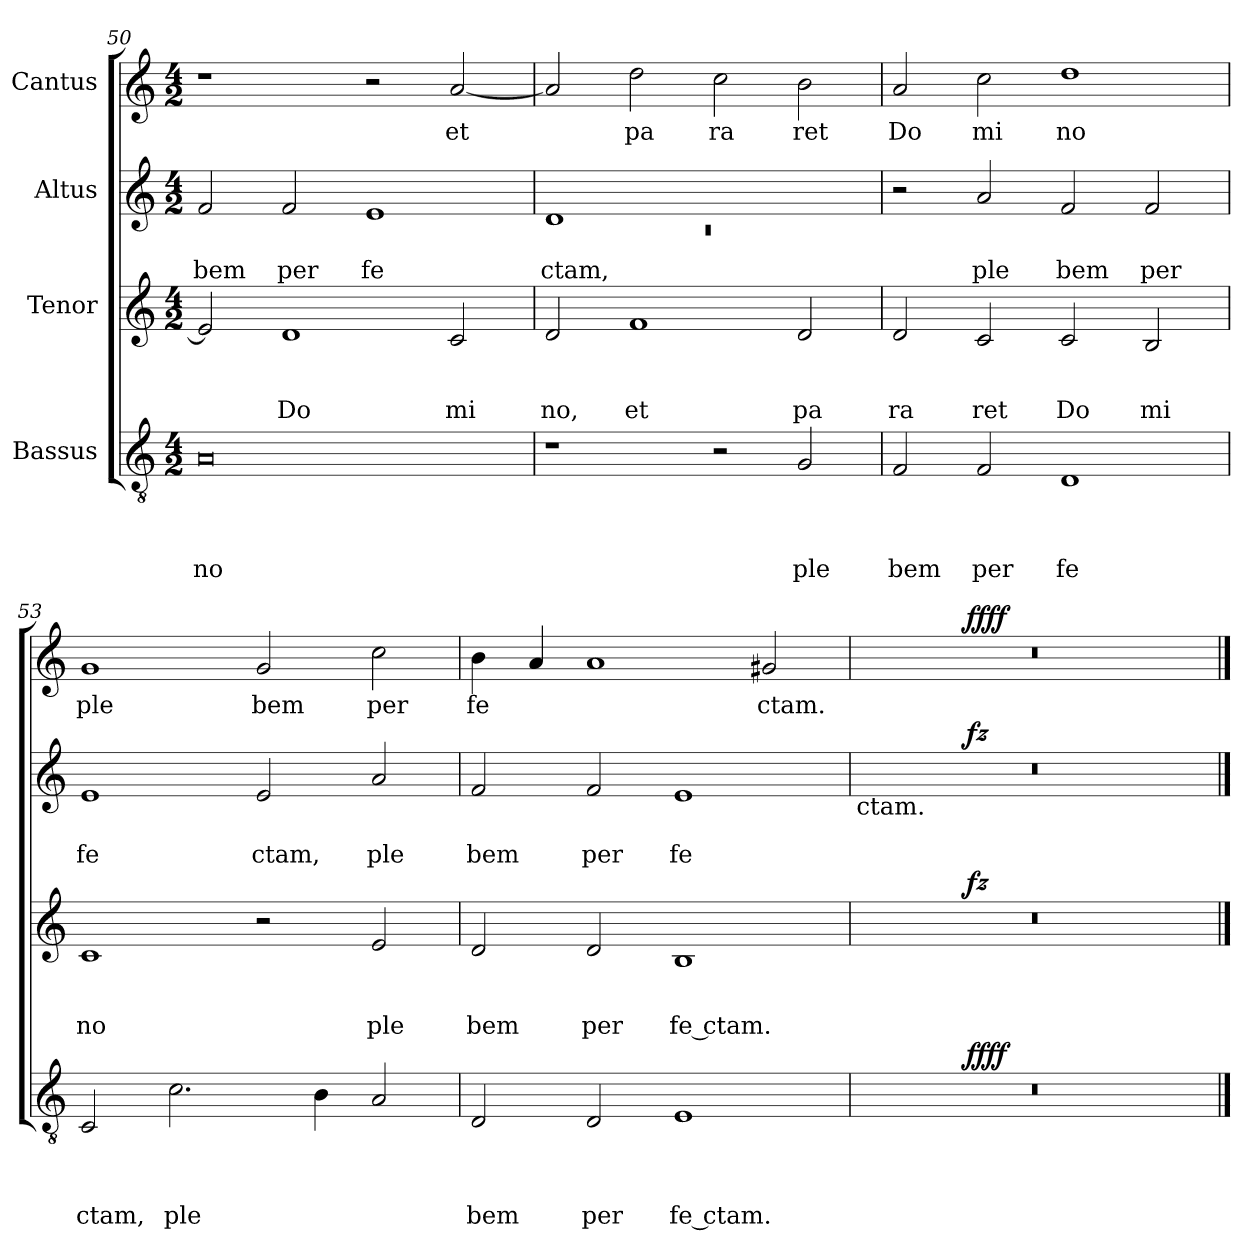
**kern	**text	**text	**text	**text	**dynam	**kern	**text	**text	**text	**dynam	**kern	**text	**text	**dynam	**kern	**text	**dynam
*part4	*part4	*part4	*part4	*part4	*part4	*part3	*part3	*part3	*part3	*part3	*part2	*part2	*part2	*part2	*part1	*part1	*part1
*staff4	*staff4	*staff4	*staff4	*staff4	*staff4	*staff3	*staff3	*staff3	*staff3	*staff3	*staff2	*staff2	*staff2	*staff2	*staff1	*staff1	*staff1
*I"Bassus	*	*	*	*	*	*I"Tenor	*	*	*	*	*I"Altus	*	*	*	*I"Cantus	*	*
*clefGv2	*	*	*	*	*	*clefG2	*	*	*	*	*clefG2	*	*	*	*clefG2	*	*
*k[]	*	*	*	*	*	*k[]	*	*	*	*	*k[]	*	*	*	*k[]	*	*
*C:	*	*	*	*	*	*C:	*	*	*	*	*C:	*	*	*	*C:	*	*
*M4/2	*	*	*	*	*	*M4/2	*	*	*	*	*M4/2	*	*	*	*M4/2	*	*
=50	=50	=50	=50	=50	=50	=50	=50	=50	=50	=50	=50	=50	=50	=50	=50	=50	=50
!	!	!	!	!LO:LY:b	!	!	!	!	!	!	!	!	!LO:LY:b	!	!	!	!
0A	.	.	.	no	.	2e/]	.	.	.	.	2f/	.	bem	.	1r	.	.
!	!	!	!	!	!	!	!	!	!LO:LY:b	!	!	!	!LO:LY:b	!	!	!	!
.	.	.	.	.	.	1d	.	.	Do	.	2f/	.	per	.	.	.	.
!	!	!	!	!	!	!	!	!	!	!	!	!	!LO:LY:b	!	!	!	!
.	.	.	.	.	.	.	.	.	.	.	1e	.	fe	.	2r	.	.
!	!	!	!	!	!	!	!	!	!LO:LY:b	!	!	!	!	!	!	!LO:LY:b	!
.	.	.	.	.	.	2c/	.	.	mi	.	.	.	.	.	[<2a/	et	.
=51	=51	=51	=51	=51	=51	=51	=51	=51	=51	=51	=51	=51	=51	=51	=51	=51	=51
*	*	*	*	*	*	*	*	*	*	*	*^	*	*	*	*	*	*
!	!	!	!	!	!	!	!	!	!LO:LY:b	!	!	!LO:N:vis=1	!	!LO:LY:b	!	!	!	!
1r	.	.	.	.	.	2d/	.	.	no,	.	1d	0rc	.	ctam,	.	2a/]	.	.
!	!	!	!	!	!	!	!	!	!LO:LY:b	!	!	!	!	!	!	!	!LO:LY:b	!
.	.	.	.	.	.	1f	.	.	et	.	.	.	.	.	.	2dd\	pa	.
!	!	!	!	!	!	!	!	!	!	!	!	!	!	!	!	!	!LO:LY:b	!
2r	.	.	.	.	.	.	.	.	.	.	1ryy	.	.	.	.	2cc\	ra	.
!	!	!	!	!LO:LY:b	!	!	!	!	!LO:LY:b	!	!	!	!	!	!	!	!LO:LY:b	!
2G/	.	.	.	ple	.	2d/	.	.	pa	.	.	.	.	.	.	2b\	ret	.
*	*	*	*	*	*	*	*	*	*	*	*v	*v	*	*	*	*	*	*
=52	=52	=52	=52	=52	=52	=52	=52	=52	=52	=52	=52	=52	=52	=52	=52	=52	=52
!	!	!	!	!LO:LY:b	!	!	!	!	!LO:LY:b	!	!	!	!	!	!	!LO:LY:b	!
2F/	.	.	.	bem	.	2d/	.	.	ra	.	2r	.	.	.	2a/	Do	.
!	!	!	!	!LO:LY:b	!	!	!	!	!LO:LY:b	!	!	!	!LO:LY:b	!	!	!LO:LY:b	!
2F/	.	.	.	per	.	2c/	.	.	ret	.	2a/	.	ple	.	2cc\	mi	.
!	!	!	!	!LO:LY:b	!	!	!	!	!LO:LY:b	!	!	!	!LO:LY:b	!	!	!LO:LY:b	!
1D	.	.	.	fe	.	2c/	.	.	Do	.	2f/	.	bem	.	1dd	no	.
!	!	!	!	!	!	!	!	!	!LO:LY:b	!	!	!	!LO:LY:b	!	!	!	!
.	.	.	.	.	.	2B/	.	.	mi	.	2f/	.	per	.	.	.	.
=53	=53	=53	=53	=53	=53	=53	=53	=53	=53	=53	=53	=53	=53	=53	=53	=53	=53
!	!	!	!	!LO:LY:b	!	!	!	!	!LO:LY:b	!	!	!	!LO:LY:b	!	!	!LO:LY:b	!
2C/	.	.	.	ctam,	.	1c	.	.	no	.	1e	.	fe	.	1g	ple	.
!	!	!	!	!LO:LY:b	!	!	!	!	!	!	!	!	!	!	!	!	!
2.c\	.	.	.	ple	.	.	.	.	.	.	.	.	.	.	.	.	.
!	!	!	!	!	!	!	!	!	!	!	!	!	!LO:LY:b	!	!	!LO:LY:b	!
.	.	.	.	.	.	2r	.	.	.	.	2e/	.	ctam,	.	2g/	bem	.
4B\	.	.	.	.	.	.	.	.	.	.	.	.	.	.	.	.	.
!	!	!	!	!	!	!	!	!	!LO:LY:b	!	!	!	!LO:LY:b	!	!	!LO:LY:b	!
2A/	.	.	.	.	.	2e/	.	.	ple	.	2a/	.	ple	.	2cc\	per	.
=54	=54	=54	=54	=54	=54	=54	=54	=54	=54	=54	=54	=54	=54	=54	=54	=54	=54
!	!	!	!	!LO:LY:b	!	!	!	!	!LO:LY:b	!	!	!	!LO:LY:b	!	!	!LO:LY:b	!
2D/	.	.	.	bem	.	2d/	.	.	bem	.	2f/	.	bem	.	4b\	fe	.
.	.	.	.	.	.	.	.	.	.	.	.	.	.	.	4a/	.	.
!	!	!	!	!LO:LY:b	!	!	!	!	!LO:LY:b	!	!	!	!LO:LY:b	!	!	!	!
2D/	.	.	.	per	.	2d/	.	.	per	.	2f/	.	per	.	1a	.	.
!	!	!	!	!LO:LY:b	!	!	!	!	!LO:LY:b	!	!	!	!LO:LY:b	!	!	!	!
1E	.	.	.	fe ctam.	.	1B	.	.	fe ctam.	.	1e	.	fe	.	.	.	.
!	!	!	!	!	!	!	!	!	!	!	!	!	!	!	!	!LO:LY:b	!
.	.	.	.	.	.	.	.	.	.	.	.	.	.	.	2g#/	ctam.	.
=55	=55	=55	=55	=55	=55	=55	=55	=55	=55	=55	=55	=55	=55	=55	=55	=55	=55
*^	*	*	*	*	*	*^	*	*	*	*	*^	*	*	*	*^	*	*
!	!	!	!	!	!	!	!	!	!	!	!	!	!LO:TX:b:t=ctam.	!	!	!	!	!	!	!	!
0r	4ryy	.	.	.	.	.	0r	4ryy	.	.	.	.	0r	4ryy	.	.	.	0r	4ryy	.	.
.	8ryy	.	.	.	.	.	.	8ryy	.	.	.	.	.	8ryy	.	.	.	.	8ryy	.	.
.	32ryy	.	.	.	.	.	.	32ryy	.	.	.	.	.	32ryy	.	.	.	.	32ryy	.	.
!	!	!	!	!	!	!LO:DY:b	!	!	!	!	!	!LO:DY:b	!	!	!	!	!LO:DY:b	!	!	!	!LO:DY:b
.	1ryy	.	.	.	.	ffff	.	1ryy	.	.	.	fz	.	1ryy	.	.	fz	.	1ryy	.	ffff
.	2ryy	.	.	.	.	.	.	2ryy	.	.	.	.	.	2ryy	.	.	.	.	2ryy	.	.
.	16.ryy	.	.	.	.	.	.	16.ryy	.	.	.	.	.	16.ryy	.	.	.	.	16.ryy	.	.
*v	*v	*	*	*	*	*	*	*	*	*	*	*	*v	*v	*	*	*	*v	*v	*	*
*	*	*	*	*	*	*v	*v	*	*	*	*	*	*	*	*	*	*	*
==	==	==	==	==	==	==	==	==	==	==	==	==	==	==	==	==	==
*-	*-	*-	*-	*-	*-	*-	*-	*-	*-	*-	*-	*-	*-	*-	*-	*-	*-
